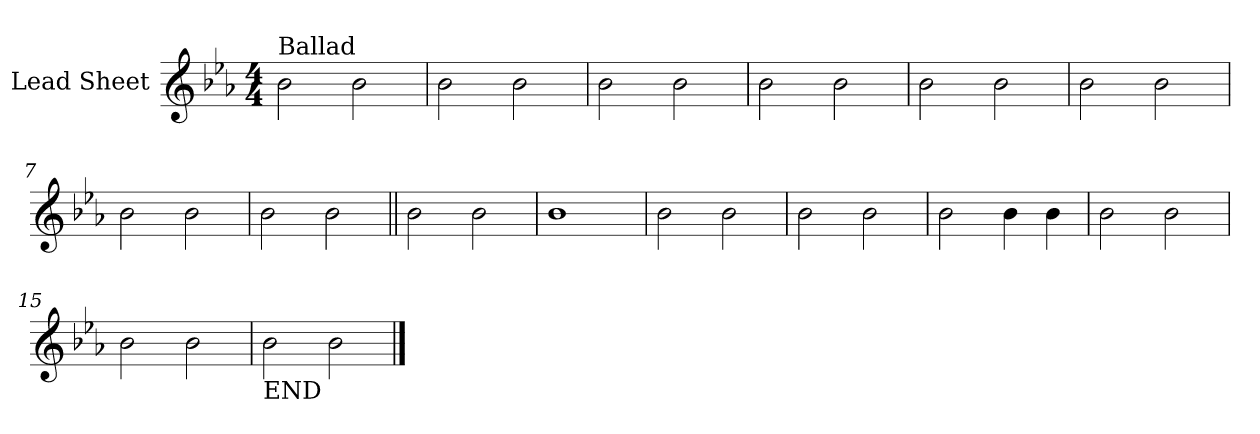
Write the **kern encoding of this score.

**kern
*part1
*staff1
*I"Lead Sheet
*clefG2
*k[b-e-a-]
*E-:
*M4/4
=1
!LO:TX:a:t=Ballad
2b-\
2b-\
=2
2b-\
2b-\
=3
2b-\
2b-\
=4
2b-\
2b-\
!!LO:LB:g=z
=5
2b-\
2b-\
=6
2b-\
2b-\
=7
2b-\
2b-\
=8
2b-\
2b-\
!!LO:LB:g=z
=9||
2b-\
2b-\
=10
1b-
=11
2b-\
2b-\
=12
2b-\
2b-\
!!LO:LB:g=z
=13
2b-\
4b-\
4b-\
=14
2b-\
2b-\
=15
2b-\
2b-\
=16
!LO:TX:b:t=END
2b-\
2b-\
==
*-
